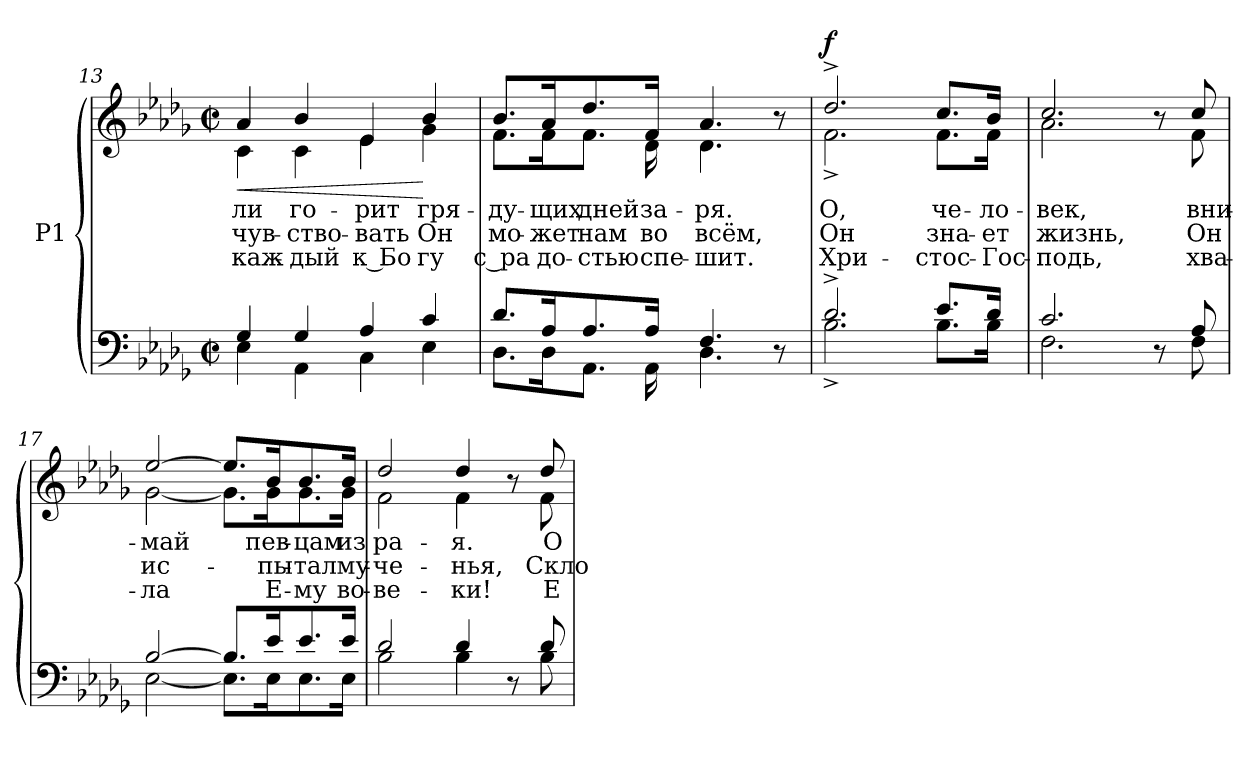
**kern	**kern	**text	**text	**text	**dynam
*part1	*part1	*part1	*part1	*part1	*part1
*staff2	*staff1	*staff1	*staff1	*staff1	*staff1/2
*I"P1	*	*	*	*	*
*clefF4	*clefG2	*	*	*	*
*k[b-e-a-d-g-]	*k[b-e-a-d-g-]	*	*	*	*
*D-:	*D-:	*	*	*	*
*M2/2	*M2/2	*	*	*	*
*met(c|)	*met(c|)	*	*	*	*
=13	=13	=13	=13	=13	=13
*^	*	*	*	*	*
!	!	!	!LO:LY:b:color=#000000	!LO:LY:b:color=#000000	!LO:LY:b:color=#000000	!LO:HP:b
*	*	*^	*	*	*	*
4G-i/	4E-i\	4a-i/	4ci\	-ли	-чув-	каж-	<
!	!	!	!	!LO:LY:b:color=#000000	!LO:LY:b:color=#000000	!LO:LY:b:color=#000000	!
4G-i/	4AA-i\	4b-i/	4ci\	го-	-ство-	-дый	.
!	!	!	!	!LO:LY:b:color=#000000	!LO:LY:b:color=#000000	!LO:LY:b:color=#000000	!
4A-i/	4Ci\	4e-i/	4e-i\	-рит	-вать	к Бо	.
!	!	!	!	!LO:LY:b:color=#000000	!LO:LY:b:color=#000000	!LO:LY:b:color=#000000	!
4ci/	4E-i\	4b-i/	4g-i\	гря-	Он	гу	[
=14	=14	=14	=14	=14	=14	=14	=14
!	!	!	!	!LO:LY:b:color=#000000	!LO:LY:b:color=#000000	!LO:LY:b:color=#000000	!
8.d-i/L	8.D-i\L	8.b-i/L	8.fi\L	-ду-	мо-	с ра	.
!	!	!	!	!LO:LY:b:color=#000000	!LO:LY:b:color=#000000	!LO:LY:b:color=#000000	!
16A-i/K	16D-i\K	16a-i/K	16fi\K	-щих	-жет	до-	.
!	!	!	!	!LO:LY:b:color=#000000	!LO:LY:b:color=#000000	!LO:LY:b:color=#000000	!
8.A-i/	8.AA-i\J	8.dd-i/	8.fi\J	дней	нам	-стью	.
!	!	!	!	!LO:LY:b:color=#000000	!LO:LY:b:color=#000000	!LO:LY:b:color=#000000	!
16A-i/Jk	16AA-i\	16fi/Jk	16d-i\	за-	во	спе-	.
!	!	!	!	!LO:LY:b:color=#000000	!LO:LY:b:color=#000000	!LO:LY:b:color=#000000	!
4.Fi/	4.D-i\	4.a-i/	4.d-i\	-ря.	всём,	-шит.	.
8r	8ryy	8r	8ryy	.	.	.	.
!!LO:LB:g=z	!!
=15	=15	=15	=15	=15	=15	=15	=15
!	!	!	!	!LO:LY:b:color=#000000	!LO:LY:b:color=#000000	!LO:LY:b:color=#000000	!
2.d-^i/	2.B-^i\	2.dd-^i/	2.f^i\	О,	Он	Хри-	f
!	!	!	!	!LO:LY:b:color=#000000	!LO:LY:b:color=#000000	!LO:LY:b:color=#000000	!
8.e-i/L	8.B-i\L	8.cci/L	8.fi\L	че-	зна-	-стос-	.
!	!	!	!	!LO:LY:b:color=#000000	!LO:LY:b:color=#000000	!LO:LY:b:color=#000000	!
16d-i/Jk	16B-i\Jk	16b-i/Jk	16fi\Jk	-ло-	-ет	-Гос-	.
=16	=16	=16	=16	=16	=16	=16	=16
!	!	!	!	!LO:LY:b:color=#000000	!LO:LY:b:color=#000000	!LO:LY:b:color=#000000	!
2.ci/	2.Fi\	2.cci/	2.a-i\	-век,	жизнь,	подь,	.
8r	8ryy	8r	8ryy	.	.	.	.
!	!	!	!	!LO:LY:b:color=#000000	!LO:LY:b:color=#000000	!LO:LY:b:color=#000000	!
8A-i/	8Fi\	8cci/	8fi\	вни-	Он	хва-	.
=17	=17	=17	=17	=17	=17	=17	=17
!	!	!	!	!LO:LY:b:color=#000000	!LO:LY:b:color=#000000	!LO:LY:b:color=#000000	!
[>2B-i/	[<2E-i\	[>2ee-i/	[<2g-i\	-май	ис-	-ла	.
8.B-i/L]	8.E-i\L]	8.ee-i/L]	8.g-i\L]	.	.	.	.
!	!	!	!	!LO:LY:b:color=#000000	!LO:LY:b:color=#000000	!LO:LY:b:color=#000000	!
16e-i/K	16E-i\K	16b-i/K	16g-i\K	пев-	-пы-	Е-	.
!	!	!	!	!LO:LY:b:color=#000000	!LO:LY:b:color=#000000	!LO:LY:b:color=#000000	!
8.e-i/	8.E-i\	8.b-i/	8.g-i\	-цам	-тал	-му	.
!	!	!	!	!LO:LY:b:color=#000000	!LO:LY:b:color=#000000	!LO:LY:b:color=#000000	!
16e-i/Jk	16E-i\Jk	16b-i/Jk	16g-i\Jk	из	му-	во-	.
=18	=18	=18	=18	=18	=18	=18	=18
!	!	!	!	!LO:LY:b:color=#000000	!LO:LY:b:color=#000000	!LO:LY:b:color=#000000	!
2d-i/	2B-i\	2dd-i/	2fi\	ра-	-че-	-ве-	.
!	!	!	!	!LO:LY:b:color=#000000	!LO:LY:b:color=#000000	!LO:LY:b:color=#000000	!
4d-i/	4B-i\	4dd-i/	4fi\	-я.	-нья,	-ки!	.
8r	8ryy	8r	8ryy	.	.	.	.
!	!	!	!	!LO:LY:b:color=#000000	!LO:LY:b:color=#000000	!LO:LY:b:color=#000000	!
8d-i/	8B-i\	8dd-i/	8fi\	О	Скло-	Е-	.
*v	*v	*	*	*	*	*	*
*	*v	*v	*	*	*	*
=	=	=	=	=	=
*-	*-	*-	*-	*-	*-
